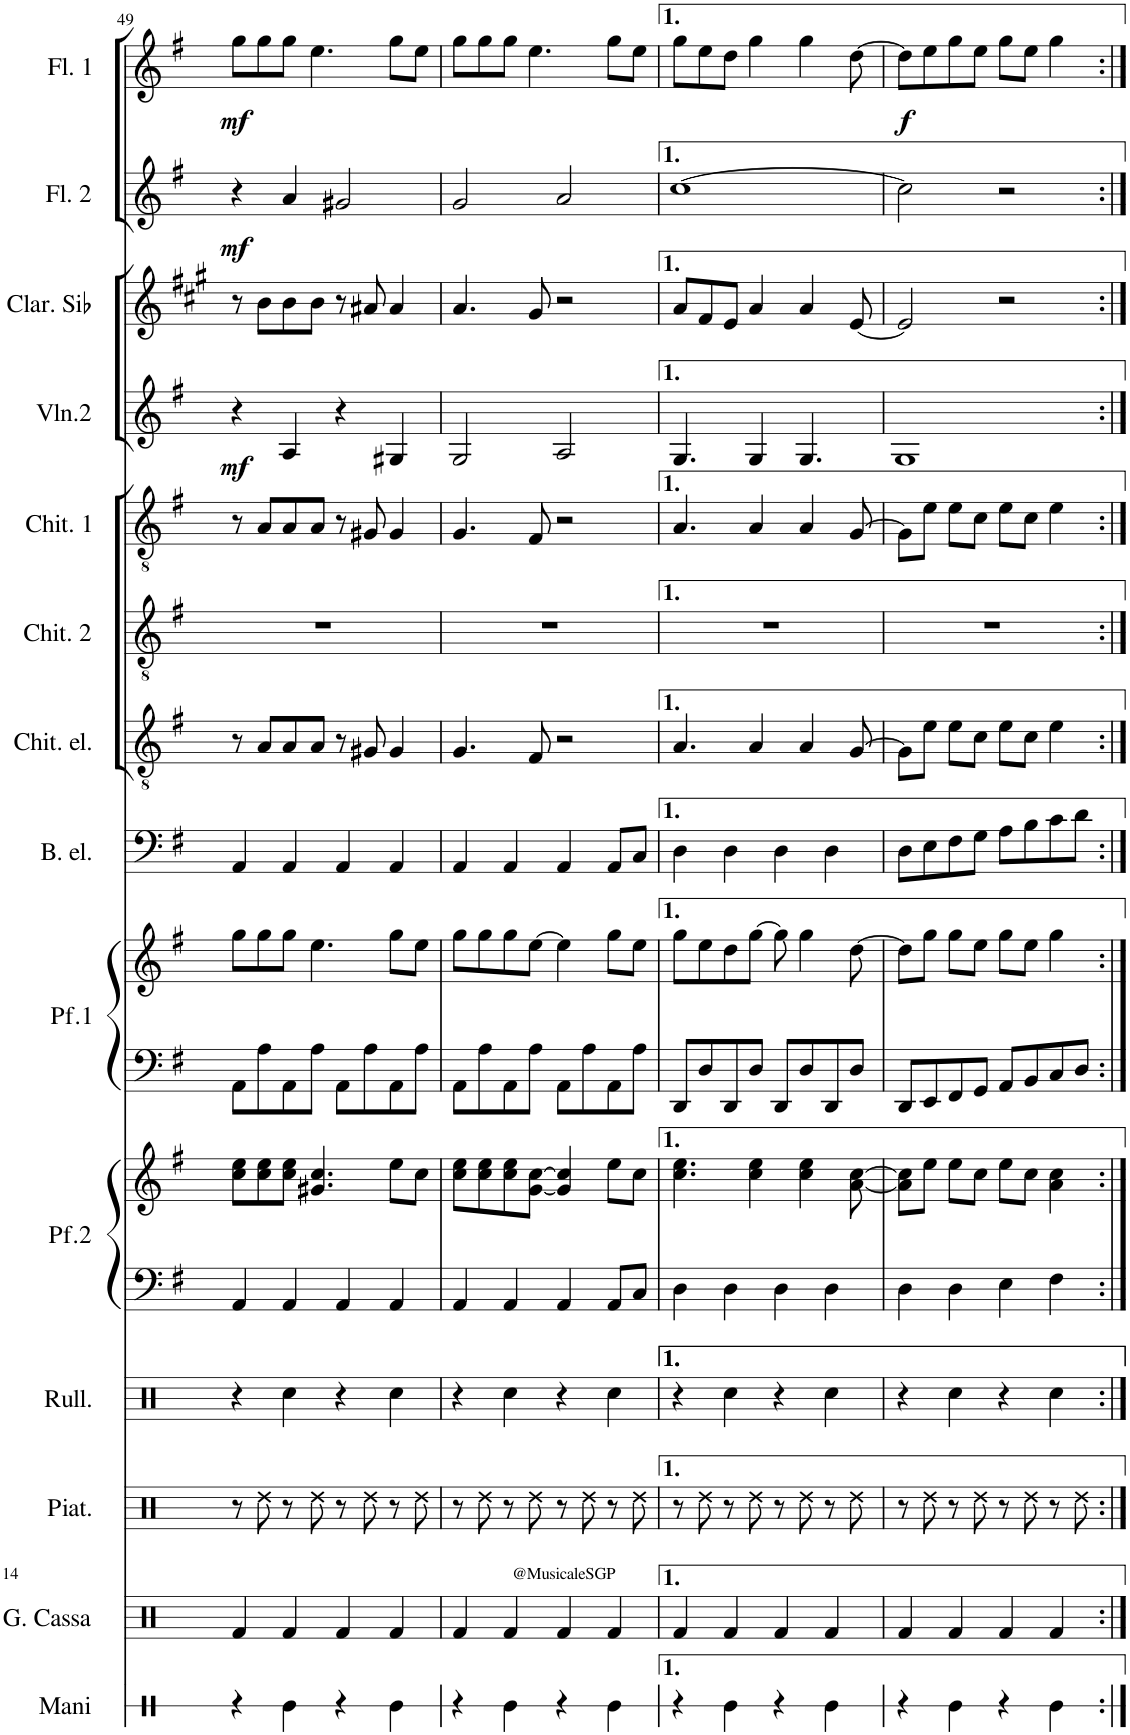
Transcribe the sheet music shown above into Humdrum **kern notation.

**kern	**kern	**kern	**kern	**kern	**kern	**kern	**kern	**kern	**kern	**kern	**kern	**kern	**dynam	**kern	**kern	**dynam	**kern	**dynam
*part14	*part13	*part12	*part11	*part10	*part10	*part9	*part9	*part8	*part7	*part6	*part5	*part4	*part4	*part3	*part2	*part2	*part1	*part1
*staff16	*staff15	*staff14	*staff13	*staff12	*staff11	*staff10	*staff9	*staff8	*staff7	*staff6	*staff5	*staff4	*staff4	*staff3	*staff2	*staff2	*staff1	*staff1
*I"Battito di mani	*I"Gran cassa	*I"Piatti	*I"Rullante	*I"Piano 2	*	*I"Piano 1	*	*I"Basso elettrico	*I"Chitarra elettrica	*I"Chitarra 2	*I"Chitarra 1	*I"Violino 2	*	*I"Clarinette en Sib	*I"Flauto 2	*	*I"Flauto 1	*
*I'Mani	*I'G. Cassa	*I'Piat.	*I'Rull.	*	*	*	*	*I'B. el.	*I'Chit. el.	*I'Chit. 2	*I'Chit. 1	*I'Vln.2	*	*I'Clar. Sib	*I'Fl. 2	*	*I'Fl. 1	*
!!LO:PB:g=z
*clefX	*clefX	*clefX	*clefX	*clefF4	*clefG2	*clefF4	*clefG2	*clefF4	*clefGv2	*clefGv2	*clefGv2	*clefG2	*	*clefG2	*clefG2	*	*clefG2	*
*	*	*	*	*	*	*	*	*Trd7c12	*	*	*	*	*	*Trd1c2	*	*	*	*
*k[]	*k[]	*k[]	*k[]	*k[f#]	*k[f#]	*k[f#]	*k[f#]	*k[f#]	*k[f#]	*k[f#]	*k[f#]	*k[f#]	*	*k[f#c#g#]	*k[f#]	*	*k[f#]	*
*M4/4	*M4/4	*M4/4	*M4/4	*M4/4	*M4/4	*M4/4	*M4/4	*M4/4	*M4/4	*M4/4	*M4/4	*M4/4	*	*M4/4	*M4/4	*	*M4/4	*
=49	=49	=49	=49	=49	=49	=49	=49	=49	=49	=49	=49	=49	=49	=49	=49	=49	=49	=49
!	!	!	!	!	!	!	!	!	!	!	!	!	!LO:DY:b	!	!	!LO:DY:b	!	!LO:DY:b
4r	4Rf/	8r	4r	4AA/	8cc\ 8ee\L	8AA\L	8gg\L	4AA/	8r	1r	8r	4r	mf	8r	4r	mf	8gg\L	mf
.	.	8Rdd\	.	.	8cc\ 8ee\	8A\	8gg\	.	8A/L	.	8A/L	.	.	8b\L	.	.	8gg\	.
4Re\	4Rf/	8r	4Rcc\	4AA/	8cc\ 8ee\J	8AA\	8gg\J	4AA/	8A/	.	8A/	4A/	.	8b\	4a/	.	8gg\J	.
.	.	8Rdd\	.	.	4.g#X/ 4.cc/	8A\J	4.ee\	.	8A/J	.	8A/J	.	.	8b\J	.	.	4.ee\	.
4r	4Rf/	8r	4r	4AA/	.	8AA\L	.	4AA/	8r	.	8r	4r	.	8r	2g#X/	.	.	.
.	.	8Rdd\	.	.	.	8A\	.	.	8G#X/	.	8G#X/	.	.	8a#X/	.	.	.	.
4Re\	4Rf/	8r	4Rcc\	4AA/	8ee\L	8AA\	8gg\L	4AA/	4G#/	.	4G#/	4G#X/	.	4a#/	.	.	8gg\L	.
.	.	8Rdd\	.	.	8cc\J	8A\J	8ee\J	.	.	.	.	.	.	.	.	.	8ee\J	.
=50	=50	=50	=50	=50	=50	=50	=50	=50	=50	=50	=50	=50	=50	=50	=50	=50	=50	=50
4r	4Rf/	8r	4r	4AA/	8cc\ 8ee\L	8AA\L	8gg\L	4AA/	4.G/	1r	4.G/	2G/	.	4.a/	2g/	.	8gg\L	.
.	.	8Rdd\	.	.	8cc\ 8ee\	8A\	8gg\	.	.	.	.	.	.	.	.	.	8gg\	.
4Re\	4Rf/	8r	4Rcc\	4AA/	8cc\ 8ee\	8AA\	8gg\	4AA/	.	.	.	.	.	.	.	.	8gg\J	.
.	.	8Rdd\	.	.	[8g\ [8cc\J	8A\J	[8ee\J	.	8F#/	.	8F#/	.	.	8g#/	.	.	4.ee\	.
4r	4Rf/	8r	4r	4AA/	4g/] 4cc/]	8AA\L	4ee\]	4AA/	2r	.	2r	2A/	.	2r	2a/	.	.	.
.	.	8Rdd\	.	.	.	8A\	.	.	.	.	.	.	.	.	.	.	.	.
4Re\	4Rf/	8r	4Rcc\	8AA/L	8ee\L	8AA\	8gg\L	8AA/L	.	.	.	.	.	.	.	.	8gg\L	.
.	.	8Rdd\	.	8C/J	8cc\J	8A\J	8ee\J	8C/J	.	.	.	.	.	.	.	.	8ee\J	.
=51	=51	=51	=51	=51	=51	=51	=51	=51	=51	=51	=51	=51	=51	=51	=51	=51	=51	=51
4r	4Rf/	8r	4r	4D\	4.cc\ 4.ee\	8DD/L	8gg\L	4D\	4.A/	1r	4.A/	4.G/	.	8a/L	[1cc	.	8gg\L	.
.	.	8Rdd\	.	.	.	8D/	8ee\	.	.	.	.	.	.	8f#/	.	.	8ee\	.
4Re\	4Rf/	8r	4Rcc\	4D\	.	8DD/	8dd\	4D\	.	.	.	.	.	8e/J	.	.	8dd\J	.
.	.	8Rdd\	.	.	4cc\ 4ee\	8D/J	[8gg\J	.	4A/	.	4A/	4G/	.	4a/	.	.	4gg\	.
4r	4Rf/	8r	4r	4D\	.	8DD/L	8gg\]	4D\	.	.	.	.	.	.	.	.	.	.
.	.	8Rdd\	.	.	4cc\ 4ee\	8D/	4gg\	.	4A/	.	4A/	4.G/	.	4a/	.	.	4gg\	.
4Re\	4Rf/	8r	4Rcc\	4D\	.	8DD/	.	4D\	.	.	.	.	.	.	.	.	.	.
.	.	8Rdd\	.	.	[8a\ [8cc\	8D/J	[8dd\	.	[8G/	.	[8G/	.	.	[8e/	.	.	[8dd\	.
=52	=52	=52	=52	=52	=52	=52	=52	=52	=52	=52	=52	=52	=52	=52	=52	=52	=52	=52
!	!	!	!	!	!	!	!	!	!	!	!	!	!	!	!	!	!	!LO:DY:b
4r	4Rf/	8r	4r	4D\	8a\] 8cc\]L	8DD/L	8dd\L]	8D\L	8G\L]	1r	8G\L]	1G	.	2e/]	2cc\]	.	8dd\L]	f
.	.	8Rdd\	.	.	8ee\J	8EE/	8gg\J	8E\	8e\J	.	8e\J	.	.	.	.	.	8ee\	.
4Re\	4Rf/	8r	4Rcc\	4D\	8ee\L	8FF#/	8gg\L	8F#\	8e\L	.	8e\L	.	.	.	.	.	8gg\	.
.	.	8Rdd\	.	.	8cc\J	8GG/J	8ee\J	8G\J	8c\J	.	8c\J	.	.	.	.	.	8ee\J	.
4r	4Rf/	8r	4r	4E\	8ee\L	8AA/L	8gg\L	8A\L	8e\L	.	8e\L	.	.	2r	2r	.	8gg\L	.
.	.	8Rdd\	.	.	8cc\J	8BB/	8ee\J	8B\	8c\J	.	8c\J	.	.	.	.	.	8ee\J	.
4Re\	4Rf/	8r	4Rcc\	4F#\	4a\ 4cc\	8C/	4gg\	8c\	4e\	.	4e\	.	.	.	.	.	4gg\	.
.	.	8Rdd\	.	.	.	8D/J	.	8d\J	.	.	.	.	.	.	.	.	.	.
=:|!	=:|!	=:|!	=:|!	=:|!	=:|!	=:|!	=:|!	=:|!	=:|!	=:|!	=:|!	=:|!	=:|!	=:|!	=:|!	=:|!	=:|!	=:|!
*-	*-	*-	*-	*-	*-	*-	*-	*-	*-	*-	*-	*-	*-	*-	*-	*-	*-	*-
